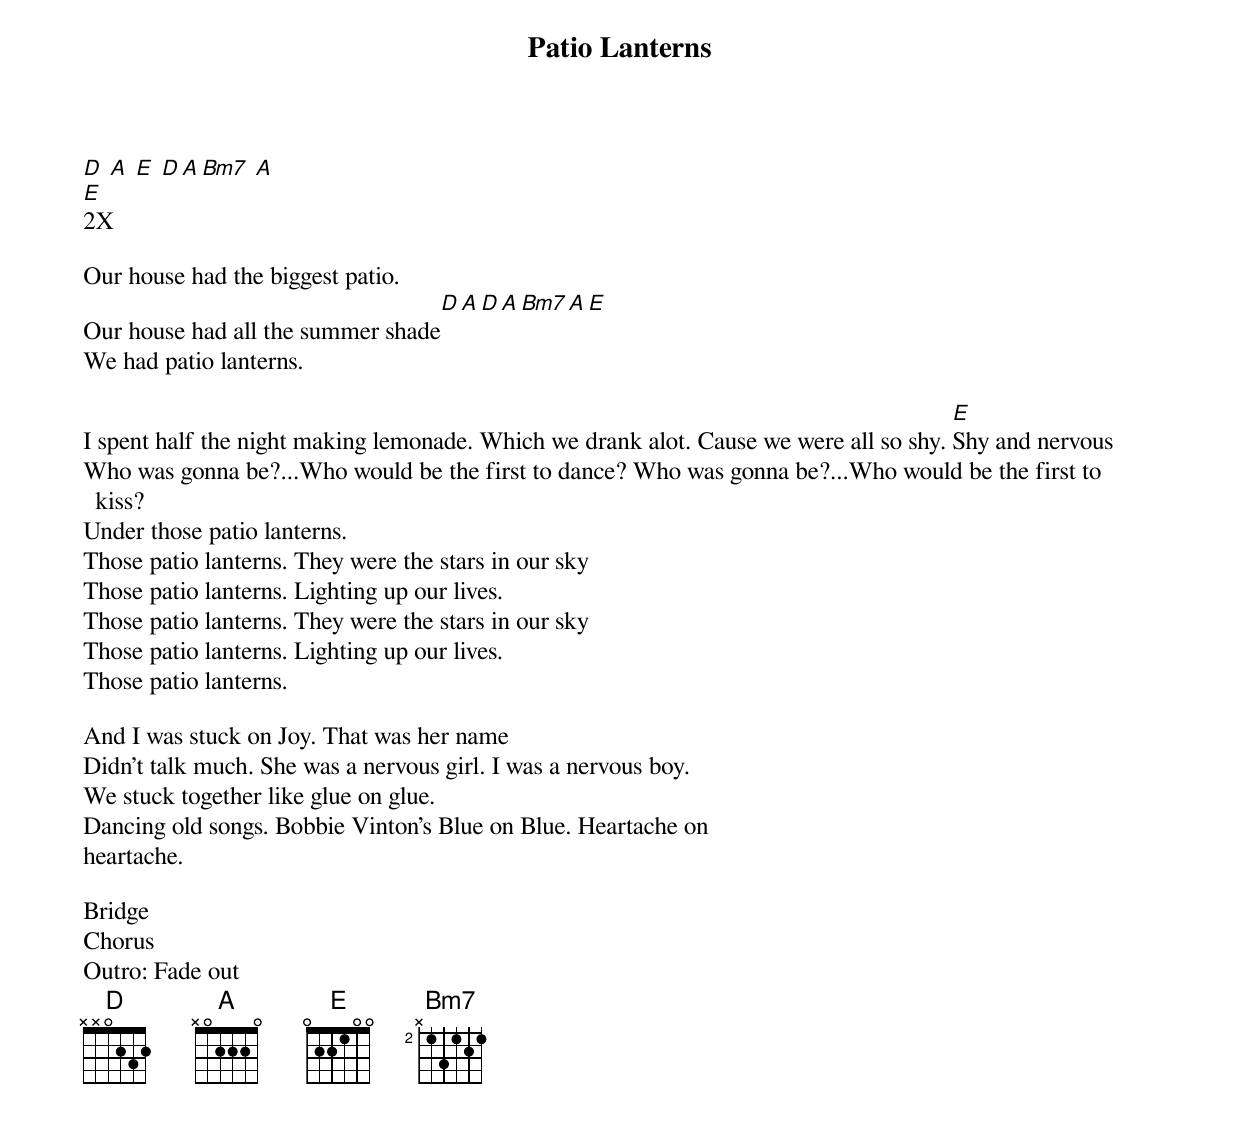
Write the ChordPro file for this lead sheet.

{title:Patio Lanterns}
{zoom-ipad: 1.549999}
[D] [A] [E] [D][A][Bm7] [A]
[E]2X

Our house had the biggest patio.
Our house had all the summer shade[D][A][D][A][Bm7][A][E]
We had patio lanterns.

I spent half the night making lemonade. Which we drank alot. Cause we were all so shy. [E]Shy and nervous
Who was gonna be?...Who would be the first to dance? Who was gonna be?...Who would be the first to kiss?
Under those patio lanterns.
Those patio lanterns. They were the stars in our sky
Those patio lanterns. Lighting up our lives.
Those patio lanterns. They were the stars in our sky
Those patio lanterns. Lighting up our lives.
Those patio lanterns.

And I was stuck on Joy. That was her name
Didn't talk much. She was a nervous girl. I was a nervous boy.
We stuck together like glue on glue.
Dancing old songs. Bobbie Vinton's Blue on Blue. Heartache on
heartache.

Bridge
Chorus
Outro: Fade out
